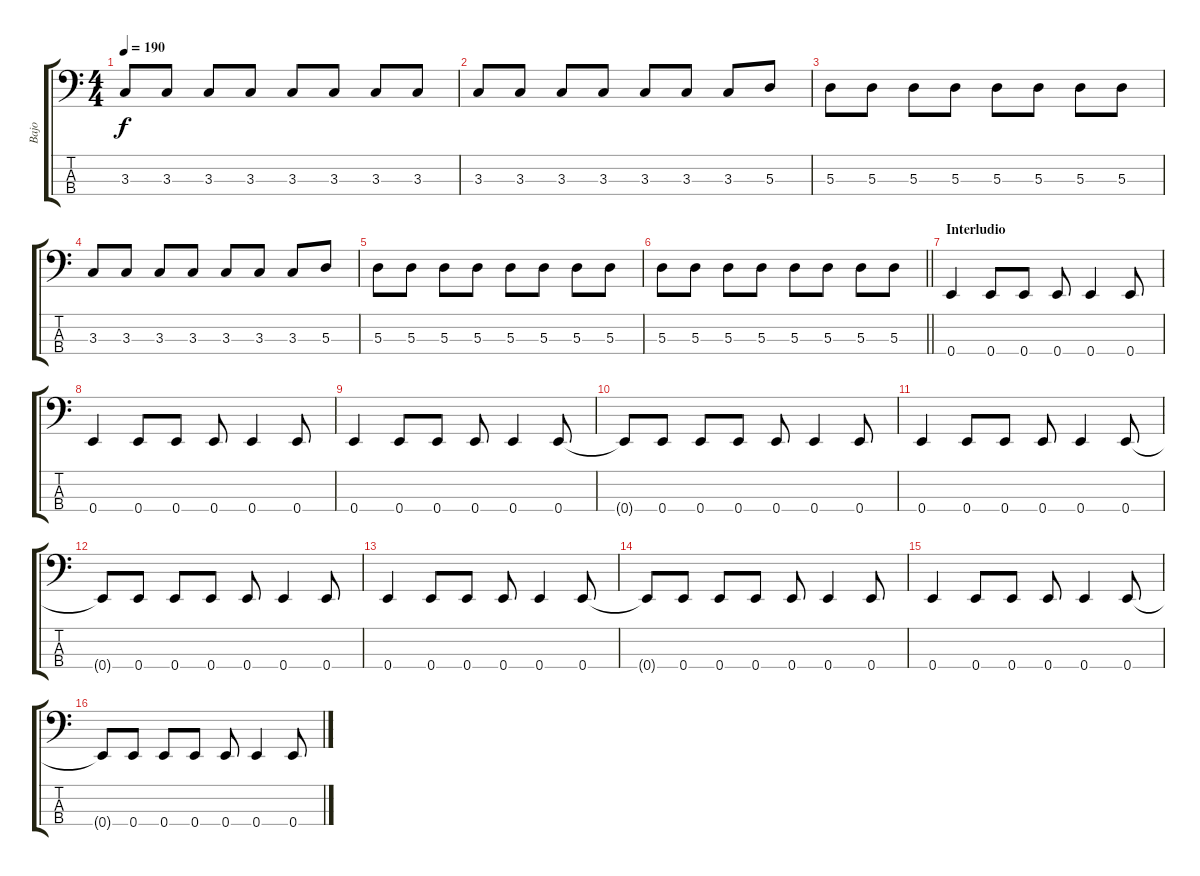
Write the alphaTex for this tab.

\track ("Bajo" "Bajo") {instrument electricbasspick}
\staff {score tabs}
\tuning (G2 D2 A1 E1) {hide}
\ts (4 4)
\tempo 190
\clef f4
\ks c
3.3.8{dy f} 3.3.8 3.3.8 3.3.8 3.3.8 3.3.8 3.3.8 3.3.8 |
3.3.8 3.3.8 3.3.8 3.3.8 3.3.8 3.3.8 3.3.8 5.3.8 |
5.3.8 5.3.8 5.3.8 5.3.8 5.3.8 5.3.8 5.3.8 5.3.8 |
3.3.8 3.3.8 3.3.8 3.3.8 3.3.8 3.3.8 3.3.8 5.3.8 |
5.3.8 5.3.8 5.3.8 5.3.8 5.3.8 5.3.8 5.3.8 5.3.8 |
\barLineRight lightlight
5.3.8 5.3.8 5.3.8 5.3.8 5.3.8 5.3.8 5.3.8 5.3.8 |
\section ("" "Interludio")
0.4.4 0.4.8 0.4.8 0.4.8 0.4.4 0.4.8 |
0.4.4 0.4.8 0.4.8 0.4.8 0.4.4 0.4.8 |
0.4.4 0.4.8 0.4.8 0.4.8 0.4.4 0.4.8 |
0.4{t}.8 0.4.8 0.4.8 0.4.8 0.4.8 0.4.4 0.4.8 |
0.4.4 0.4.8 0.4.8 0.4.8 0.4.4 0.4.8 |
0.4{t}.8 0.4.8 0.4.8 0.4.8 0.4.8 0.4.4 0.4.8 |
0.4.4 0.4.8 0.4.8 0.4.8 0.4.4 0.4.8 |
0.4{t}.8 0.4.8 0.4.8 0.4.8 0.4.8 0.4.4 0.4.8 |
0.4.4 0.4.8 0.4.8 0.4.8 0.4.4 0.4.8 |
0.4{t}.8 0.4.8 0.4.8 0.4.8 0.4.8 0.4.4 0.4.8
